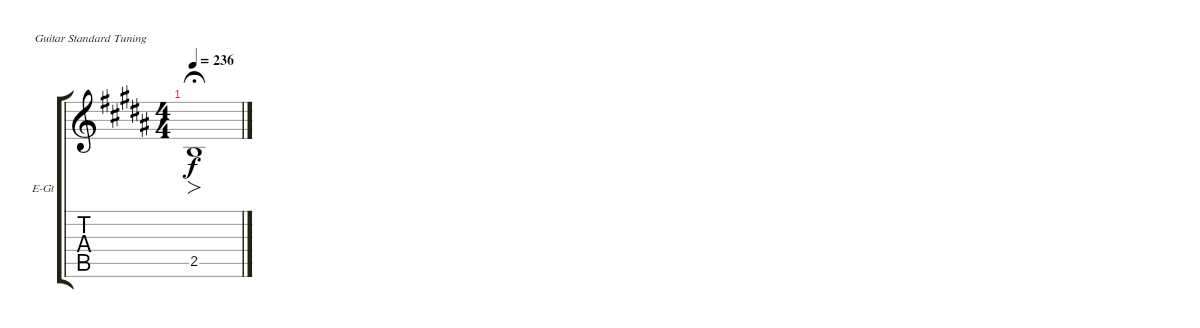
\defaultSystemsLayout 4
\bracketExtendMode groupsimilarinstruments
\firstSystemTrackNameOrientation horizontal
\otherSystemsTrackNameOrientation horizontal
\track ("Guitar 2" "E-Gt") {instrument overdrivenguitar}
\staff {score tabs}
\tuning (E4 B3 G3 D3 A2 E2)
\ts (4 4)
\tempo 236
\clef g2
\ks b
2.5{t}.1{fo dy f fermata (medium 1)}
